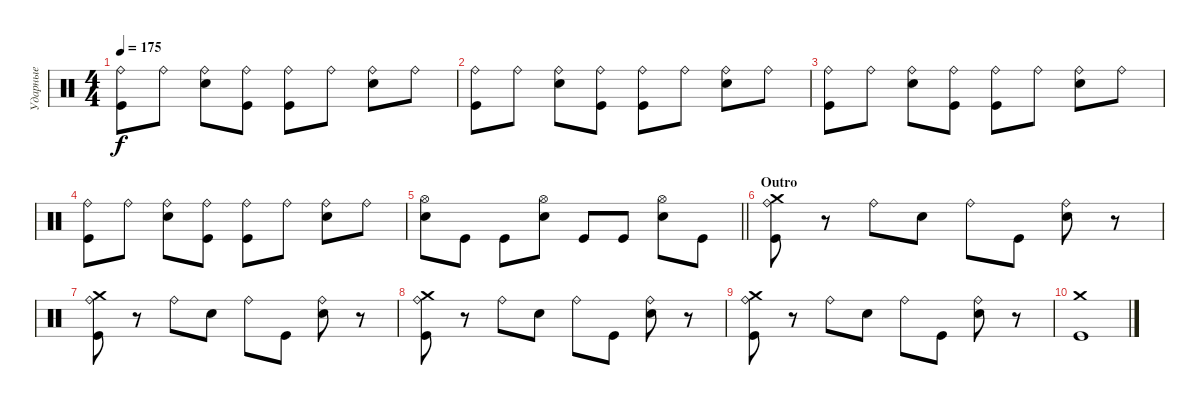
\track ("Ударные" "Ударные") {instrument percussion}
\staff {score}
\articulation defaults
\ts (4 4)
\tempo 175
\clef neutral
\ks c
("Ride (bell)" "Kick (hit)").8{dy f} "Ride (bell)".8 ("Ride (bell)" "Electric Snare (hit)").8 ("Ride (bell)" "Kick (hit)").8 ("Ride (bell)" "Kick (hit)").8 "Ride (bell)".8 ("Ride (bell)" "Electric Snare (hit)").8 "Ride (bell)".8 |
("Ride (bell)" "Kick (hit)").8 "Ride (bell)".8 ("Ride (bell)" "Electric Snare (hit)").8 ("Ride (bell)" "Kick (hit)").8 ("Ride (bell)" "Kick (hit)").8 "Ride (bell)".8 ("Ride (bell)" "Electric Snare (hit)").8 "Ride (bell)".8 |
("Ride (bell)" "Kick (hit)").8 "Ride (bell)".8 ("Ride (bell)" "Electric Snare (hit)").8 ("Ride (bell)" "Kick (hit)").8 ("Ride (bell)" "Kick (hit)").8 "Ride (bell)".8 ("Ride (bell)" "Electric Snare (hit)").8 "Ride (bell)".8 |
("Ride (bell)" "Kick (hit)").8 "Ride (bell)".8 ("Ride (bell)" "Electric Snare (hit)").8 ("Ride (bell)" "Kick (hit)").8 ("Ride (bell)" "Kick (hit)").8 "Ride (bell)".8 ("Ride (bell)" "Electric Snare (hit)").8 "Ride (bell)".8 |
\barLineRight lightlight
("Hi-Hat (open)" "Electric Snare (hit)").8 "Kick (hit)".8 "Kick (hit)".8 ("Hi-Hat (open)" "Electric Snare (hit)").8 "Kick (hit)".8 "Kick (hit)".8 ("Hi-Hat (open)" "Electric Snare (hit)").8 "Kick (hit)".8 |
\section ("" "Outro")
("Crash medium (hit)" "Ride (bell)" "Kick (hit)").8 r.8 "Ride (bell)".8 "Electric Snare (hit)".8 "Ride (bell)".8 "Kick (hit)".8 ("Ride (bell)" "Electric Snare (hit)").8 r.8 |
("Crash medium (hit)" "Ride (bell)" "Kick (hit)").8 r.8 "Ride (bell)".8 "Electric Snare (hit)".8 "Ride (bell)".8 "Kick (hit)".8 ("Ride (bell)" "Electric Snare (hit)").8 r.8 |
("Crash medium (hit)" "Ride (bell)" "Kick (hit)").8 r.8 "Ride (bell)".8 "Electric Snare (hit)".8 "Ride (bell)".8 "Kick (hit)".8 ("Ride (bell)" "Electric Snare (hit)").8 r.8 |
("Crash medium (hit)" "Ride (bell)" "Kick (hit)").8 r.8 "Ride (bell)".8 "Electric Snare (hit)".8 "Ride (bell)".8 "Kick (hit)".8 ("Ride (bell)" "Electric Snare (hit)").8 r.8 |
("Crash medium (hit)" "Kick (hit)").1
